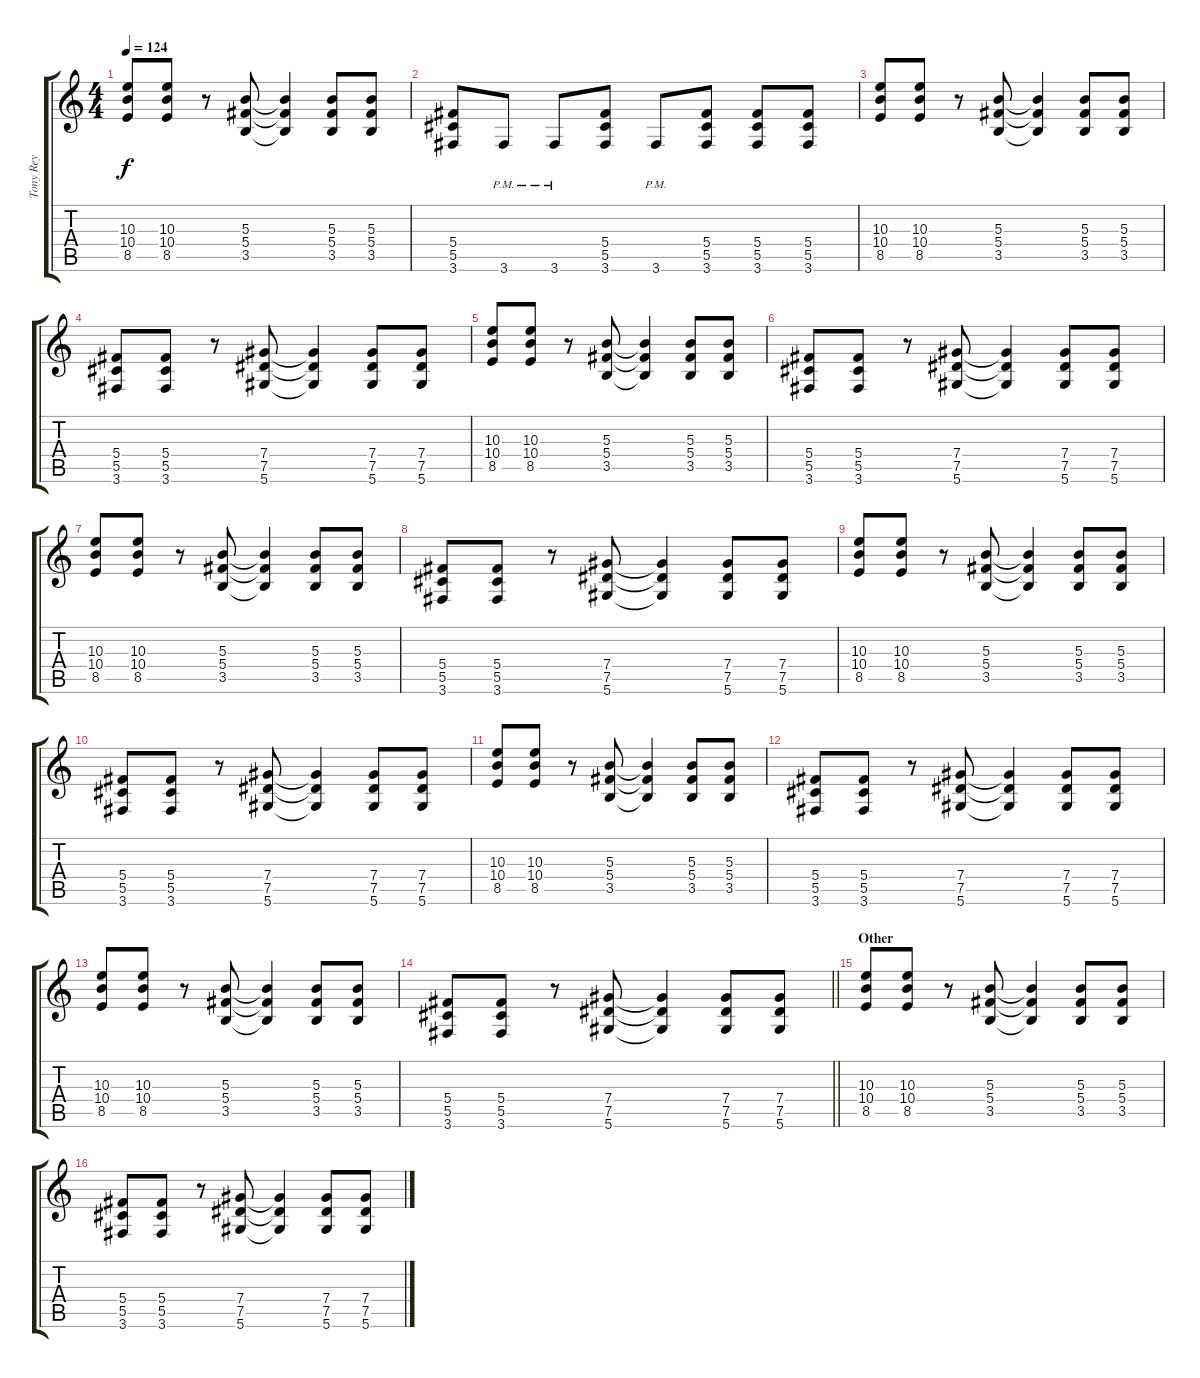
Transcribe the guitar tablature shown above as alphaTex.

\track ("Tony Rey" "Tony Rey") {instrument overdrivenguitar}
\staff {score tabs}
\tuning (Eb4 Bb3 Gb3 Db3 Ab2 Eb2) {hide}
\ts (4 4)
\tempo 124
\clef g2
\ks c
(10.3 10.4 8.5).8{dy f} (10.3 10.4 8.5).8 r.8 (5.3 5.4 3.5).8 (5.3{t} 5.4{t} 3.5{t}).4 (5.3 5.4 3.5).8 (5.3 5.4 3.5).8 |
(5.4 5.5 3.6).8 3.6{pm}.8 3.6{pm}.8 (5.4 5.5 3.6).8 3.6{pm}.8 (5.4 5.5 3.6).8 (5.4 5.5 3.6).8 (5.4 5.5 3.6).8 |
(10.3 10.4 8.5).8 (10.3 10.4 8.5).8 r.8 (5.3 5.4 3.5).8 (5.3{t} 5.4{t} 3.5{t}).4 (5.3 5.4 3.5).8 (5.3 5.4 3.5).8 |
(5.4 5.5 3.6).8 (5.4 5.5 3.6).8 r.8 (7.4 7.5 5.6).8 (7.4{t} 7.5{t} 5.6{t}).4 (7.4 7.5 5.6).8 (7.4 7.5 5.6).8 |
(10.3 10.4 8.5).8 (10.3 10.4 8.5).8 r.8 (5.3 5.4 3.5).8 (5.3{t} 5.4{t} 3.5{t}).4 (5.3 5.4 3.5).8 (5.3 5.4 3.5).8 |
(5.4 5.5 3.6).8 (5.4 5.5 3.6).8 r.8 (7.4 7.5 5.6).8 (7.4{t} 7.5{t} 5.6{t}).4 (7.4 7.5 5.6).8 (7.4 7.5 5.6).8 |
(10.3 10.4 8.5).8 (10.3 10.4 8.5).8 r.8 (5.3 5.4 3.5).8 (5.3{t} 5.4{t} 3.5{t}).4 (5.3 5.4 3.5).8 (5.3 5.4 3.5).8 |
(5.4 5.5 3.6).8 (5.4 5.5 3.6).8 r.8 (7.4 7.5 5.6).8 (7.4{t} 7.5{t} 5.6{t}).4 (7.4 7.5 5.6).8 (7.4 7.5 5.6).8 |
(10.3 10.4 8.5).8 (10.3 10.4 8.5).8 r.8 (5.3 5.4 3.5).8 (5.3{t} 5.4{t} 3.5{t}).4 (5.3 5.4 3.5).8 (5.3 5.4 3.5).8 |
(5.4 5.5 3.6).8 (5.4 5.5 3.6).8 r.8 (7.4 7.5 5.6).8 (7.4{t} 7.5{t} 5.6{t}).4 (7.4 7.5 5.6).8 (7.4 7.5 5.6).8 |
(10.3 10.4 8.5).8 (10.3 10.4 8.5).8 r.8 (5.3 5.4 3.5).8 (5.3{t} 5.4{t} 3.5{t}).4 (5.3 5.4 3.5).8 (5.3 5.4 3.5).8 |
(5.4 5.5 3.6).8 (5.4 5.5 3.6).8 r.8 (7.4 7.5 5.6).8 (7.4{t} 7.5{t} 5.6{t}).4 (7.4 7.5 5.6).8 (7.4 7.5 5.6).8 |
(10.3 10.4 8.5).8 (10.3 10.4 8.5).8 r.8 (5.3 5.4 3.5).8 (5.3{t} 5.4{t} 3.5{t}).4 (5.3 5.4 3.5).8 (5.3 5.4 3.5).8 |
\barLineRight lightlight
(5.4 5.5 3.6).8 (5.4 5.5 3.6).8 r.8 (7.4 7.5 5.6).8 (7.4{t} 7.5{t} 5.6{t}).4 (7.4 7.5 5.6).8 (7.4 7.5 5.6).8 |
\section ("" "Other")
(10.3 10.4 8.5).8{volume 4} (10.3 10.4 8.5).8 r.8 (5.3 5.4 3.5).8 (5.3{t} 5.4{t} 3.5{t}).4 (5.3 5.4 3.5).8 (5.3 5.4 3.5).8 |
(5.4 5.5 3.6).8 (5.4 5.5 3.6).8 r.8 (7.4 7.5 5.6).8 (7.4{t} 7.5{t} 5.6{t}).4 (7.4 7.5 5.6).8 (7.4 7.5 5.6).8
